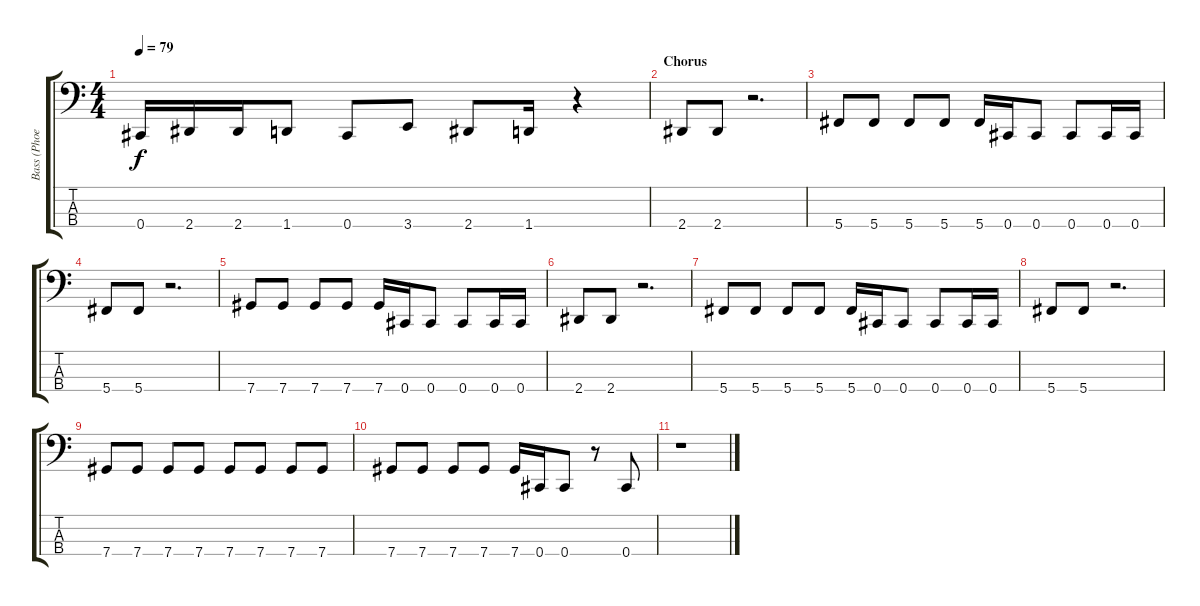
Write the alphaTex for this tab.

\track ("Bass (Phoenix)" "Bass (Phoe") {instrument electricbasspick}
\staff {score tabs}
\tuning (Gb2 Db2 Ab1 Db1) {hide}
\ts (4 4)
\tempo 79
\clef f4
\ks c
0.4.16{dy f} 2.4.16 2.4.16 1.4.8 0.4.8 3.4.8 2.4.8 1.4.16 r.4 |
\section ("" "Chorus")
2.4.8 2.4.8 r.2{d} |
5.4.8 5.4.8 5.4.8 5.4.8 5.4.16 0.4.16 0.4.8 0.4.8 0.4.16 0.4.16 |
5.4.8 5.4.8 r.2{d} |
7.4.8 7.4.8 7.4.8 7.4.8 7.4.16 0.4.16 0.4.8 0.4.8 0.4.16 0.4.16 |
2.4.8 2.4.8 r.2{d} |
5.4.8 5.4.8 5.4.8 5.4.8 5.4.16 0.4.16 0.4.8 0.4.8 0.4.16 0.4.16 |
5.4.8 5.4.8 r.2{d} |
7.4.8 7.4.8 7.4.8 7.4.8 7.4.8 7.4.8 7.4.8 7.4.8 |
7.4.8 7.4.8 7.4.8 7.4.8 7.4.16 0.4.16 0.4.8 r.8 0.4.8 |
r.1
